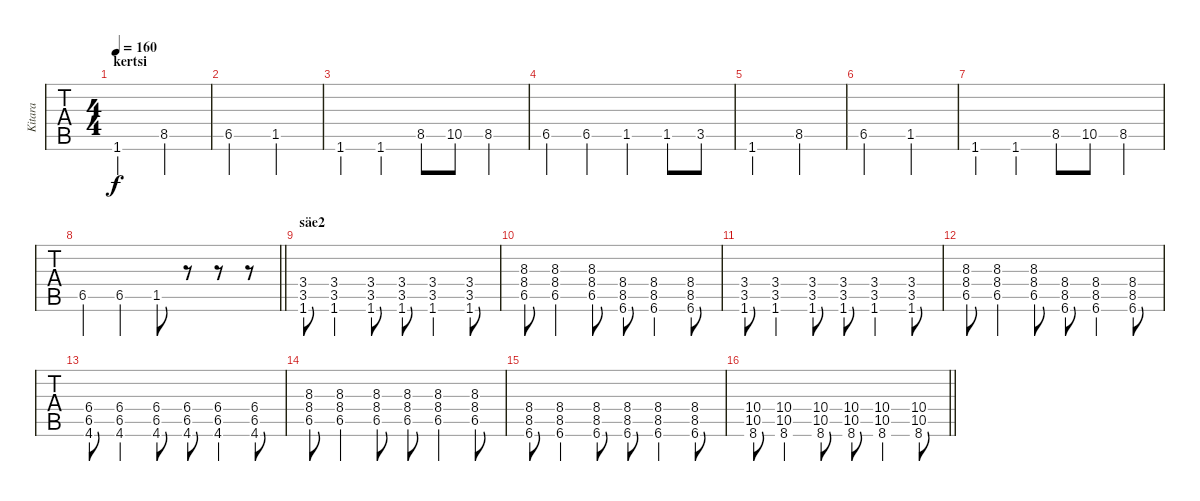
\track ("Kitara" "Kitara") {instrument distortionguitar}
\staff {tabs}
\tuning (E4 B3 G3 D3 A2 E2) {hide}
\ts (4 4)
\section ("" "kertsi")
\tempo 160
\clef g2
\ks c
1.6.2{dy f} 8.5.2 |
6.5.2 1.5.2 |
1.6.4 1.6.4 8.5.8 10.5.8 8.5.4 |
6.5.4 6.5.4 1.5.4 1.5.8 3.5.8 |
1.6.2 8.5.2 |
6.5.2 1.5.2 |
1.6.4 1.6.4 8.5.8 10.5.8 8.5.4 |
\barLineRight lightlight
6.5.4 6.5.4 1.5.8 r.8 r.8 r.8 |
\section ("" "säe2")
(3.4 3.5 1.6).8 (3.4 3.5 1.6).4 (3.4 3.5 1.6).8 (3.4 3.5 1.6).8 (3.4 3.5 1.6).4 (3.4 3.5 1.6).8 |
(8.3 8.4 6.5).8 (8.3 8.4 6.5).4 (8.3 8.4 6.5).8 (8.4 8.5 6.6).8 (8.4 8.5 6.6).4 (8.4 8.5 6.6).8 |
(3.4 3.5 1.6).8 (3.4 3.5 1.6).4 (3.4 3.5 1.6).8 (3.4 3.5 1.6).8 (3.4 3.5 1.6).4 (3.4 3.5 1.6).8 |
(8.3 8.4 6.5).8 (8.3 8.4 6.5).4 (8.3 8.4 6.5).8 (8.4 8.5 6.6).8 (8.4 8.5 6.6).4 (8.4 8.5 6.6).8 |
(6.4 6.5 4.6).8 (6.4 6.5 4.6).4 (6.4 6.5 4.6).8 (6.4 6.5 4.6).8 (6.4 6.5 4.6).4 (6.4 6.5 4.6).8 |
(8.3 8.4 6.5).8 (8.3 8.4 6.5).4 (8.3 8.4 6.5).8 (8.3 8.4 6.5).8 (8.3 8.4 6.5).4 (8.3 8.4 6.5).8 |
(8.4 8.5 6.6).8 (8.4 8.5 6.6).4 (8.4 8.5 6.6).8 (8.4 8.5 6.6).8 (8.4 8.5 6.6).4 (8.4 8.5 6.6).8 |
\barLineRight lightlight
(10.4 10.5 8.6).8 (10.4 10.5 8.6).4 (10.4 10.5 8.6).8 (10.4 10.5 8.6).8 (10.4 10.5 8.6).4 (10.4 10.5 8.6).8
